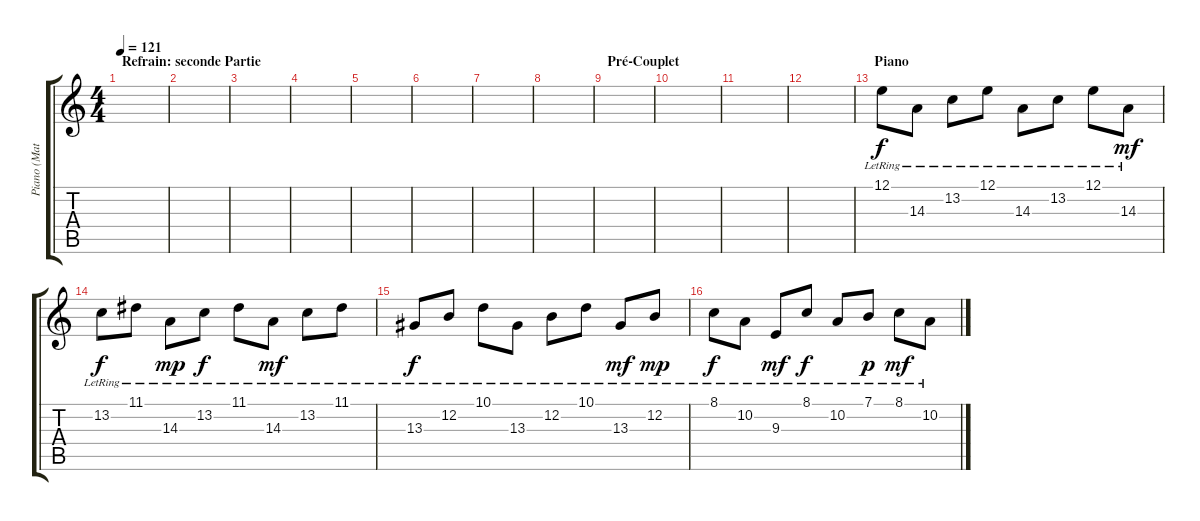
\track ("Piano (Matthew Bellamy)" "Piano (Mat") {instrument brightacousticpiano}
\staff {score tabs}
\tuning (E4 B3 G3 D3 A2 E2) {hide}
\ts (4 4)
\section ("" "Refrain: seconde Partie")
\tempo 121
\clef g2
\ks c
|
|
|
|
|
|
|
|
\section ("" "Pré-Couplet")
|
|
|
|
\section ("" "Piano")
12.1{lr}.8{dy f} 14.3{lr}.8 13.2{lr}.8 12.1{lr}.8 14.3{lr}.8 13.2{lr}.8 12.1{lr}.8 14.3{lr}.8{dy mf} |
13.2{lr}.8{dy f} 11.1{lr}.8 14.3{lr}.8{dy mp} 13.2{lr}.8{dy f} 11.1{lr}.8 14.3{lr}.8{dy mf} 13.2{lr}.8 11.1{lr}.8 |
13.3{lr}.8{dy f} 12.2{lr}.8 10.1{lr}.8 13.3{lr}.8 12.2{lr}.8 10.1{lr}.8 13.3{lr}.8{dy mf} 12.2{lr}.8{dy mp} |
8.1{lr}.8{dy f} 10.2{lr}.8 9.3{lr}.8{dy mf} 8.1{lr}.8{dy f} 10.2{lr}.8 7.1{lr}.8{dy p} 8.1{lr}.8{dy mf} 10.2{lr}.8
